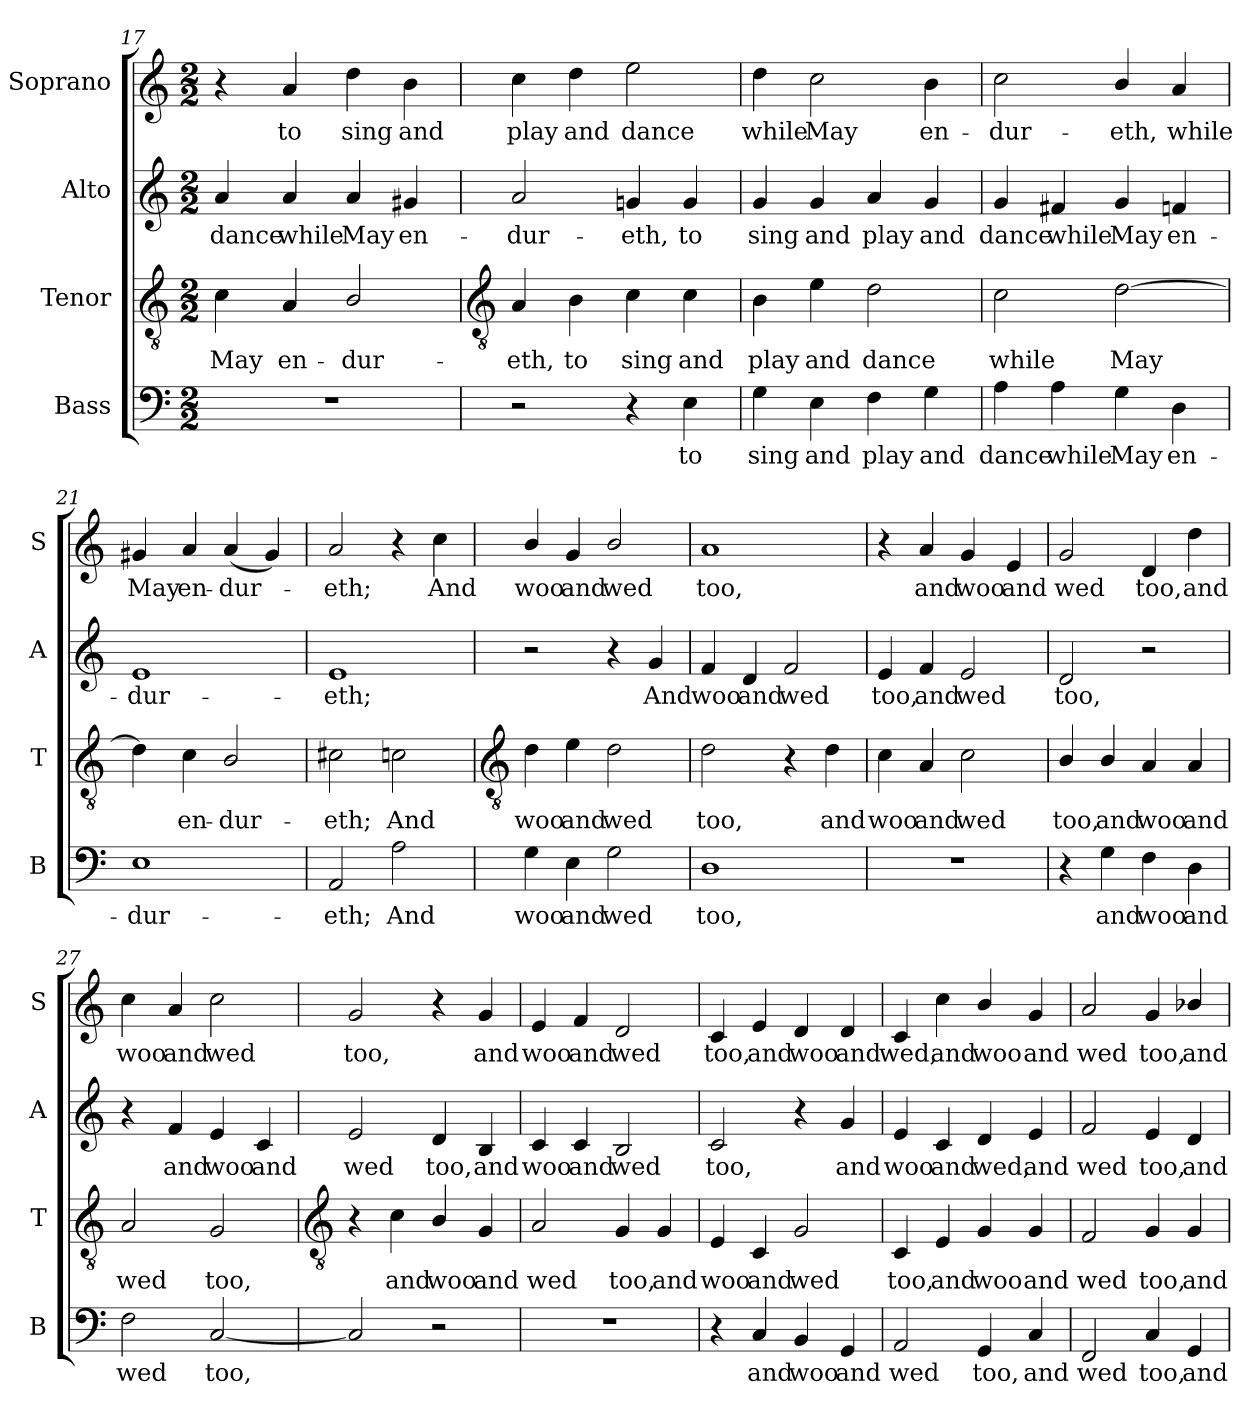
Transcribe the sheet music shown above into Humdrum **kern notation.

**kern	**text	**kern	**text	**kern	**text	**kern	**text
*part4	*part4	*part3	*part3	*part2	*part2	*part1	*part1
*staff4	*staff4	*staff3	*staff3	*staff2	*staff2	*staff1	*staff1
*I"Bass	*	*I"Tenor	*	*I"Alto	*	*I"Soprano	*
*I'B	*	*I'T	*	*I'A	*	*I'S	*
*clefF4	*	*clefGv2	*	*clefG2	*	*clefG2	*
*k[]	*	*k[]	*	*k[]	*	*k[]	*
*C:	*	*C:	*	*C:	*	*C:	*
*M2/2	*	*M2/2	*	*M2/2	*	*M2/2	*
=17	=17	=17	=17	=17	=17	=17	=17
!	!	!	!LO:LY:b	!	!LO:LY:b	!	!
1r	.	4c	May	4a	dance	4r	.
!	!	!	!LO:LY:b	!	!LO:LY:b	!	!LO:LY:b
.	.	4A	en-	4a	while	4a	to
!	!	!	!LO:LY:b	!	!LO:LY:b	!	!LO:LY:b
.	.	2B/	-dur-	4a	May	4dd	sing
!	!	!	!	!	!LO:LY:b	!	!LO:LY:b
.	.	.	.	4g#X	en-	4b	and
!!LO:LB:g=z
=18	=18	=18	=18	=18	=18	=18	=18
*	*	*clefGv2	*	*	*	*	*
!	!	!	!LO:LY:b	!	!LO:LY:b	!	!LO:LY:b
2r	.	4A	-eth,	2a	-dur-	4cc	play
!	!	!	!LO:LY:b	!	!	!	!LO:LY:b
.	.	4B	to	.	.	4dd	and
!	!	!	!LO:LY:b	!	!LO:LY:b	!	!LO:LY:b
4r	.	4c	sing	4gn	-eth,	2ee	dance
!	!LO:LY:b	!	!LO:LY:b	!	!LO:LY:b	!	!
4E	to	4c	and	4g	to	.	.
=19	=19	=19	=19	=19	=19	=19	=19
!	!LO:LY:b	!	!LO:LY:b	!	!LO:LY:b	!	!LO:LY:b
4G	sing	4B	play	4g	sing	4dd	while
!	!LO:LY:b	!	!LO:LY:b	!	!LO:LY:b	!	!LO:LY:b
4E	and	4e	and	4g	and	2cc	May
!	!LO:LY:b	!	!LO:LY:b	!	!LO:LY:b	!	!
4F	play	2d	dance	4a	play	.	.
!	!LO:LY:b	!	!	!	!LO:LY:b	!	!LO:LY:b
4G	and	.	.	4g	and	4b	en-
=20	=20	=20	=20	=20	=20	=20	=20
!	!LO:LY:b	!	!LO:LY:b	!	!LO:LY:b	!	!LO:LY:b
4A	dance	2c	while	4g	dance	2cc	-dur-
!	!LO:LY:b	!	!	!	!LO:LY:b	!	!
4A	while	.	.	4f#X	while	.	.
!	!LO:LY:b	!	!LO:LY:b	!	!LO:LY:b	!	!LO:LY:b
4G	May	[2d	May	4g	May	4b/	-eth,
!	!LO:LY:b	!	!	!	!LO:LY:b	!	!LO:LY:b
4D	en-	.	.	4fn	en-	4a	while
=21	=21	=21	=21	=21	=21	=21	=21
!	!LO:LY:b	!	!	!	!LO:LY:b	!	!LO:LY:b
1E	-dur-	4d]	.	1e	-dur-	4g#X	May
!	!	!	!LO:LY:b	!	!	!	!LO:LY:b
.	.	4c	en-	.	.	4a	en-
!	!	!	!LO:LY:b	!	!	!	!LO:LY:b
.	.	2B/	-dur-	.	.	(<4a	-dur-
.	.	.	.	.	.	4g#)	.
=22	=22	=22	=22	=22	=22	=22	=22
!	!LO:LY:b	!	!LO:LY:b	!	!LO:LY:b	!	!LO:LY:b
2AA	-eth;	2c#X	-eth;	1e	-eth;	2a	eth;
!	!LO:LY:b	!	!LO:LY:b	!	!	!	!
2A	And	2cn	And	.	.	4r	.
!	!	!	!	!	!	!	!LO:LY:b
.	.	.	.	.	.	4cc	And
!!LO:LB:g=z
=23	=23	=23	=23	=23	=23	=23	=23
*	*	*clefGv2	*	*	*	*	*
!	!LO:LY:b	!	!LO:LY:b	!	!	!	!LO:LY:b
4G	woo	4d	woo	2r	.	4b/	woo
!	!LO:LY:b	!	!LO:LY:b	!	!	!	!LO:LY:b
4E	and	4e	and	.	.	4g	and
!	!LO:LY:b	!	!LO:LY:b	!	!	!	!LO:LY:b
2G	wed	2d	wed	4r	.	2b/	wed
!	!	!	!	!	!LO:LY:b	!	!
.	.	.	.	4g	And	.	.
=24	=24	=24	=24	=24	=24	=24	=24
!	!LO:LY:b	!	!LO:LY:b	!	!LO:LY:b	!	!LO:LY:b
1D	too,	2d	too,	4f	woo	1a	too,
!	!	!	!	!	!LO:LY:b	!	!
.	.	.	.	4d	and	.	.
!	!	!	!	!	!LO:LY:b	!	!
.	.	4r	.	2f	wed	.	.
!	!	!	!LO:LY:b	!	!	!	!
.	.	4d	and	.	.	.	.
=25	=25	=25	=25	=25	=25	=25	=25
!	!	!	!LO:LY:b	!	!LO:LY:b	!	!
1r	.	4c	woo	4e	too,	4r	.
!	!	!	!LO:LY:b	!	!LO:LY:b	!	!LO:LY:b
.	.	4A	and	4f	and	4a	and
!	!	!	!LO:LY:b	!	!LO:LY:b	!	!LO:LY:b
.	.	2c	wed	2e	wed	4g	woo
!	!	!	!	!	!	!	!LO:LY:b
.	.	.	.	.	.	4e	and
=26	=26	=26	=26	=26	=26	=26	=26
!	!	!	!LO:LY:b	!	!LO:LY:b	!	!LO:LY:b
4r	.	4B/	too,	2d	too,	2g	wed
!	!LO:LY:b	!	!LO:LY:b	!	!	!	!
4G	and	4B/	and	.	.	.	.
!	!LO:LY:b	!	!LO:LY:b	!	!	!	!LO:LY:b
4F	woo	4A	woo	2r	.	4d	too,
!	!LO:LY:b	!	!LO:LY:b	!	!	!	!LO:LY:b
4D	and	4A	and	.	.	4dd	and
=27	=27	=27	=27	=27	=27	=27	=27
!	!LO:LY:b	!	!LO:LY:b	!	!	!	!LO:LY:b
2F	wed	2A	wed	4r	.	4cc	woo
!	!	!	!	!	!LO:LY:b	!	!LO:LY:b
.	.	.	.	4f	and	4a	and
!	!LO:LY:b	!	!LO:LY:b	!	!LO:LY:b	!	!LO:LY:b
[2C	too,	2G	too,	4e	woo	2cc	wed
!	!	!	!	!	!LO:LY:b	!	!
.	.	.	.	4c	and	.	.
!!LO:LB:g=z
=28	=28	=28	=28	=28	=28	=28	=28
*	*	*clefGv2	*	*	*	*	*
!	!	!	!	!	!LO:LY:b	!	!LO:LY:b
2C]	.	4r	.	2e	wed	2g	too,
!	!	!	!LO:LY:b	!	!	!	!
.	.	4c	and	.	.	.	.
!	!	!	!LO:LY:b	!	!LO:LY:b	!	!
2r	.	4B/	woo	4d	too,	4r	.
!	!	!	!LO:LY:b	!	!LO:LY:b	!	!LO:LY:b
.	.	4G	and	4B	and	4g	and
=29	=29	=29	=29	=29	=29	=29	=29
!	!	!	!LO:LY:b	!	!LO:LY:b	!	!LO:LY:b
1r	.	2A	wed	4c	woo	4e	woo
!	!	!	!	!	!LO:LY:b	!	!LO:LY:b
.	.	.	.	4c	and	4f	and
!	!	!	!LO:LY:b	!	!LO:LY:b	!	!LO:LY:b
.	.	4G	too,	2B	wed	2d	wed
!	!	!	!LO:LY:b	!	!	!	!
.	.	4G	and	.	.	.	.
=30	=30	=30	=30	=30	=30	=30	=30
!	!	!	!LO:LY:b	!	!LO:LY:b	!	!LO:LY:b
4r	.	4E	woo	2c	too,	4c	too,
!	!LO:LY:b	!	!LO:LY:b	!	!	!	!LO:LY:b
4C	and	4C	and	.	.	4e	and
!	!LO:LY:b	!	!LO:LY:b	!	!	!	!LO:LY:b
4BB	woo	2G	wed	4r	.	4d	woo
!	!LO:LY:b	!	!	!	!LO:LY:b	!	!LO:LY:b
4GG	and	.	.	4g	and	4d	and
=31	=31	=31	=31	=31	=31	=31	=31
!	!LO:LY:b	!	!LO:LY:b	!	!LO:LY:b	!	!LO:LY:b
2AA	wed	4C	too,	4e	woo	4c	wed,
!	!	!	!LO:LY:b	!	!LO:LY:b	!	!LO:LY:b
.	.	4E	and	4c	and	4cc	and
!	!LO:LY:b	!	!LO:LY:b	!	!LO:LY:b	!	!LO:LY:b
4GG	too,	4G	woo	4d	wed,	4b/	woo
!	!LO:LY:b	!	!LO:LY:b	!	!LO:LY:b	!	!LO:LY:b
4C	and	4G	and	4e	and	4g	and
=32	=32	=32	=32	=32	=32	=32	=32
!	!LO:LY:b	!	!LO:LY:b	!	!LO:LY:b	!	!LO:LY:b
2FF	wed	2F	wed	2f	wed	2a	wed
!	!LO:LY:b	!	!LO:LY:b	!	!LO:LY:b	!	!LO:LY:b
4C	too,	4G	too,	4e	too,	4g	too,
!	!LO:LY:b	!	!LO:LY:b	!	!LO:LY:b	!	!LO:LY:b
4GG	and	4G	and	4d	and	4b-X/	and
=	=	=	=	=	=	=	=
*-	*-	*-	*-	*-	*-	*-	*-
